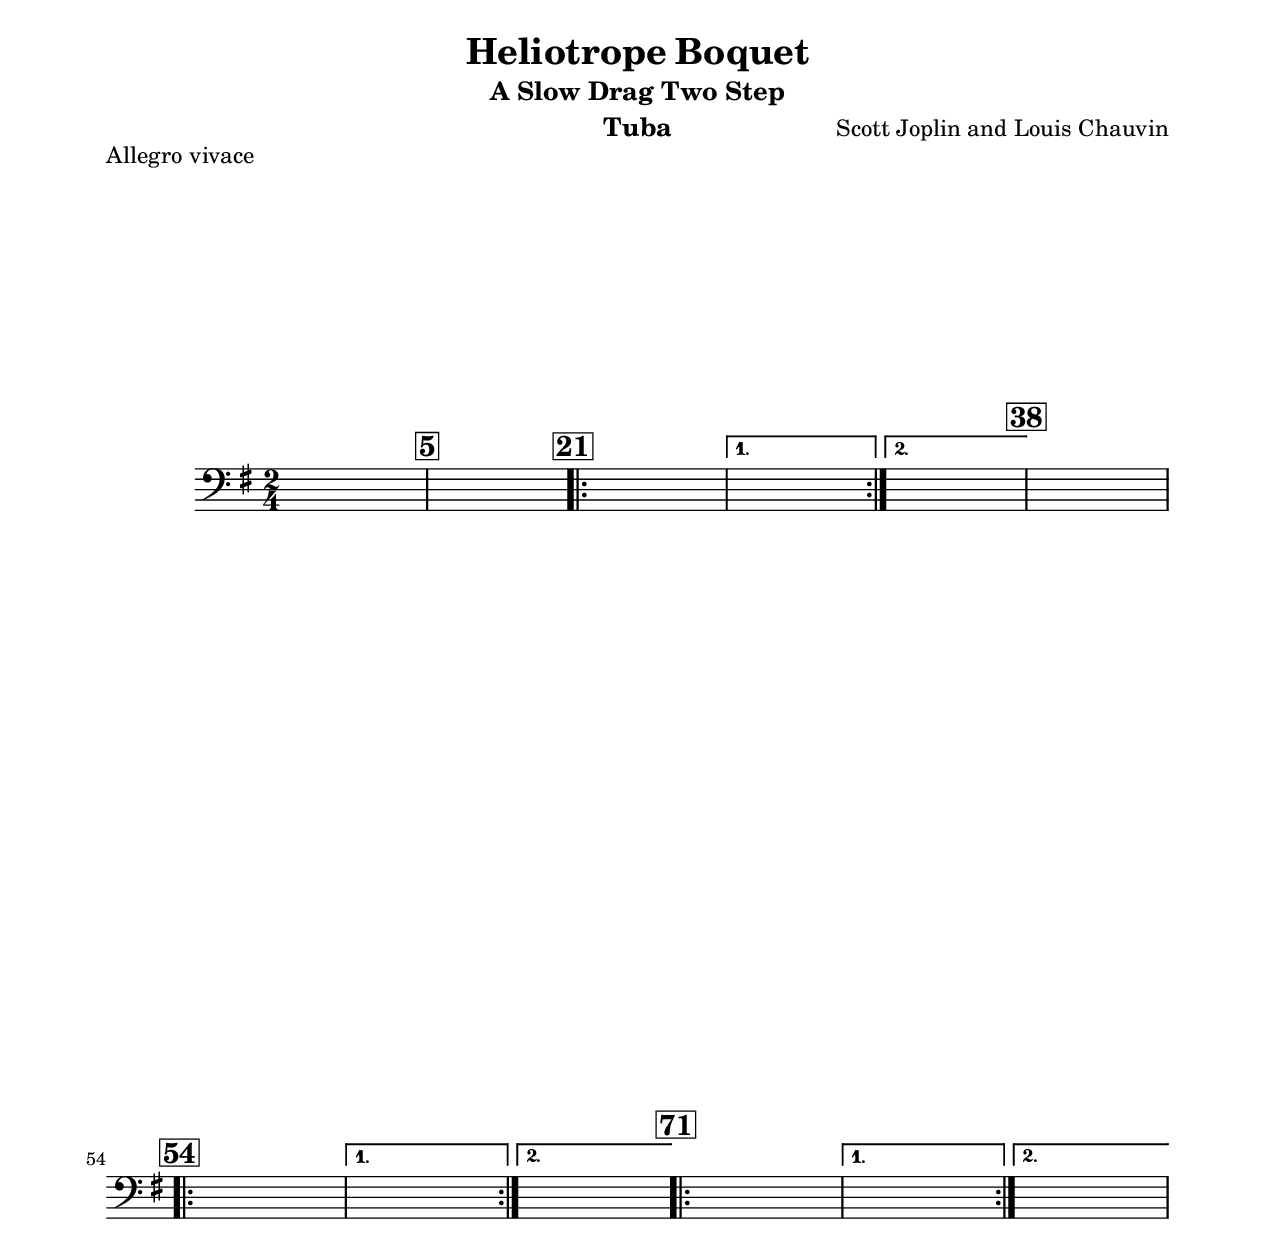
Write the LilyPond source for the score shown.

\version "2.22.2"

\include "defs.lyi" 
\version "2.22.2"

\include "defs.lyi"

tubaDynamics = 
{
  s2*4 | 
  % 5
  s2*16 |

  \repeat volta 2
  {
    % 21
    s2*15 |
  }
  \alternative
  {
    {
      s2 |
    }
    {
      s2 |
    }
  }

  % 38
  s2*16 |

  \repeat volta 2
  {
    % 54
    s2*15 |
  }
  \alternative
  {
    {
      s2 |
    }
    {
      s2 |
    }
  }

  \repeat volta 2
  {
    % 71
    s2*15 |
  }
  \alternative
  {
    {
      s2 |
    }
    {
      s2 |
    }
  }
}


tubaCues = 
{
  \time 2/4
  \key g \major
  \clef bass

  s2*87 |
}


tubaNotCues = 
{
  \time 2/4
  \key g \major
  \clef bass

  s2*87 |
}


tubaNotes = 
{
  s2*4 | 
  % 5
  s2*16 |

  \repeat volta 2
  {
    % 21
    s2*15 |
  }
  \alternative
  {
    {
      s2 |
    }
    {
      s2 |
    }
  }

  % 38
  s2*16 |

  \repeat volta 2
  {
    % 54
    s2*15 |
  }
  \alternative
  {
    {
      s2 |
    }
    {
      s2 |
    }
  }

  \repeat volta 2
  {
    % 71
    s2*15 |
  }
  \alternative
  {
    {
      s2 |
    }
    {
      s2 |
    }
  }
}

tubaScore = \relative c, { << \tubaNotes \tubaNotCues \tubaDynamics >> }
tubaPart  = \relative c, { << \tubaNotes \tubaCues    \tubaDynamics >> }
stringbassScore = \relative c { << \tubaNotes \tubaNotCues \tubaDynamics >> }
stringbassPart  = \relative c { << \tubaNotes \tubaCues    \tubaDynamics >> }
 

instrument = "Tuba"

notes = \tubaPart

\include "Part.lyi"
